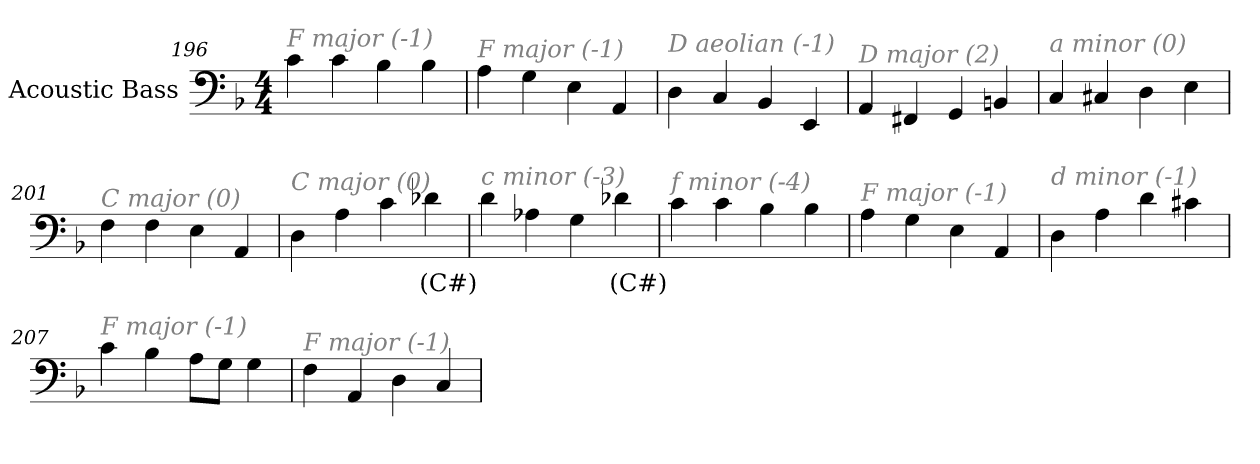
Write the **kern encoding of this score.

**kern	**text
*part1	*part1
*staff1	*staff1
*I"Acoustic Bass	*
*clefF4	*
*ITrd7c12	*
*k[b-]	*
*F:	*
*M4/4	*
=196	=196
!LO:TX:i:color=#808080:t=F major (-1)	!
4C	.
4C	.
4BB-	.
4BB-	.
=197	=197
!LO:TX:i:color=#808080:t=F major (-1)	!
4AA	.
4GG	.
4EE	.
4AAA	.
=198	=198
!LO:TX:i:color=#808080:t=D aeolian (-1)	!
4DD	.
4CC	.
4BBB-	.
4EEE	.
=199	=199
!LO:TX:i:color=#808080:t=D major (2)	!
4AAA	.
4FFF#X	.
4GGG	.
4BBBn	.
=200	=200
!LO:TX:i:color=#808080:t=a minor (0)	!
4CC	.
4CC#X	.
4DD	.
4EE	.
=201	=201
!LO:TX:i:color=#808080:t=C major (0)	!
4FF	.
4FF	.
4EE	.
4AAA	.
=202	=202
!LO:TX:i:color=#808080:t=C major (0)	!
4DD	.
4AA	.
4C	.
4D-Xi	(C#)
=203	=203
!LO:TX:i:color=#808080:t=c minor (-3)	!
4D	.
4AA-X	.
4GG	.
4D-Xi	(C#)
=204	=204
!LO:TX:i:color=#808080:t=f minor (-4)	!
4C	.
4C	.
4BB-	.
4BB-	.
=205	=205
!LO:TX:i:color=#808080:t=F major (-1)	!
4AA	.
4GG	.
4EE	.
4AAA	.
=206	=206
!LO:TX:i:color=#808080:t=d minor (-1)	!
4DD	.
4AA	.
4D	.
4C#X	.
=207	=207
!LO:TX:i:color=#808080:t=F major (-1)	!
4C	.
4BB-	.
8AAL	.
8GGJ	.
4GG	.
=208	=208
!LO:TX:i:color=#808080:t=F major (-1)	!
4FF	.
4AAA	.
4DD	.
4CC	.
=	=
*-	*-
